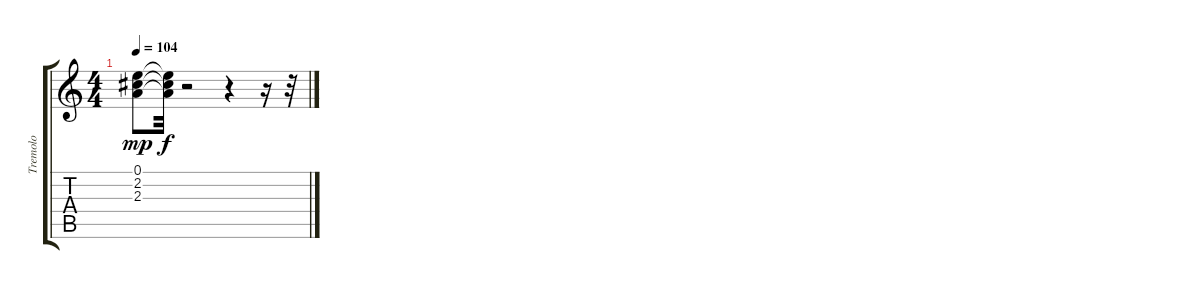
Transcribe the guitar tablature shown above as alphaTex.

\track ("Tremolo" "Tremolo") {instrument acousticguitarsteel}
\staff {score tabs}
\tuning (E4 B3 G3 D3 A2 E2) {hide}
\ts (4 4)
\tempo 104
\clef g2
\ks c
(0.1 2.2 2.3).8{dy mp} (0.1{t} 2.2{t} 2.3{t}).32{dy f} r.2 r.4 r.16 r.32
